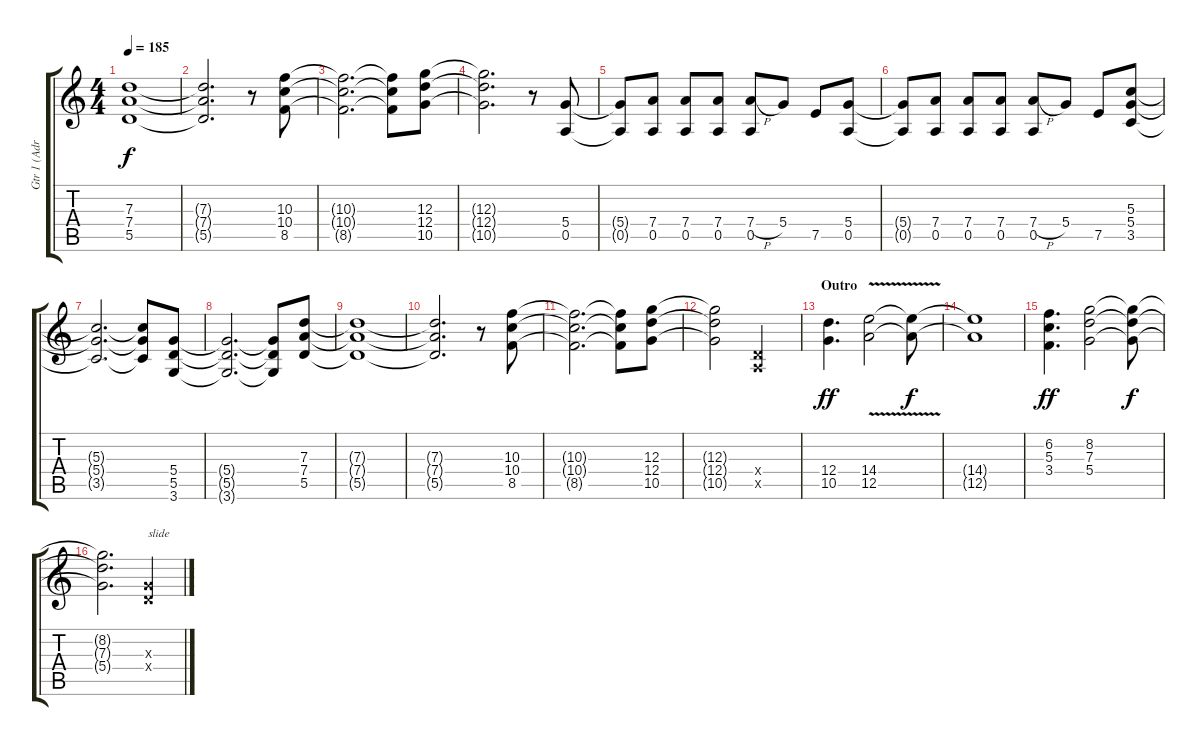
\track ("Gtr 1 (Adrian Smith" "Gtr 1 (Adr") {instrument distortionguitar}
\staff {score tabs}
\tuning (E4 B3 G3 D3 A2 E2) {hide}
\ts (4 4)
\tempo 185
\clef g2
\ks c
(7.3{t} 7.4{t} 5.5{t}).1{dy f} |
(7.3{t} 7.4{t} 5.5{t}).2{d} r.8 (10.3 10.4 8.5).8 |
(10.3{t} 10.4{t} 8.5{t}).2{d} (10.3{t} 10.4{t} 8.5{t}).8 (12.3 12.4 10.5).8 |
(12.3{t} 12.4{t} 10.5{t}).2{d} r.8 (5.4 0.5).8 |
(5.4{t} 0.5{t}).8 (7.4 0.5).8 (7.4 0.5).8 (7.4 0.5).8 (7.4{h} 0.5).8 5.4.8 7.5.8 (5.4 0.5).8 |
(5.4{t} 0.5{t}).8 (7.4 0.5).8 (7.4 0.5).8 (7.4 0.5).8 (7.4{h} 0.5).8 5.4.8 7.5.8 (5.3 5.4 3.5).8 |
(5.3{t} 5.4{t} 3.5{t}).2{d} (5.3{t} 5.4{t} 3.5{t}).8 (5.4 5.5 3.6).8 |
(5.4{t} 5.5{t} 3.6{t}).2{d} (5.4{t} 5.5{t} 3.6{t}).8 (7.3 7.4 5.5).8 |
(7.3{t} 7.4{t} 5.5{t}).1 |
(7.3{t} 7.4{t} 5.5{t}).2{d} r.8 (10.3 10.4 8.5).8 |
(10.3{t} 10.4{t} 8.5{t}).2{d} (10.3{t} 10.4{t} 8.5{t}).8 (12.3 12.4 10.5).8 |
(12.3{t} 12.4{t} 10.5{t}).2 (0.4{x} 0.5{x}).2 |
\section ("" "Outro")
(12.4 10.5).4{d dy ff} (14.4 12.5{v}).2 (14.4{t} 12.5{t}).8{dy f} |
(14.4{t} 12.5{t}).1 |
(6.2 5.3 3.4).4{d dy ff} (8.2 7.3 5.4).2 (8.2{t} 7.3{t} 5.4{t}).8{dy f} |
(8.2{t} 7.3{t} 5.4{t}).2{d} (0.3{x} 0.4{x}).4{txt "slide"}
